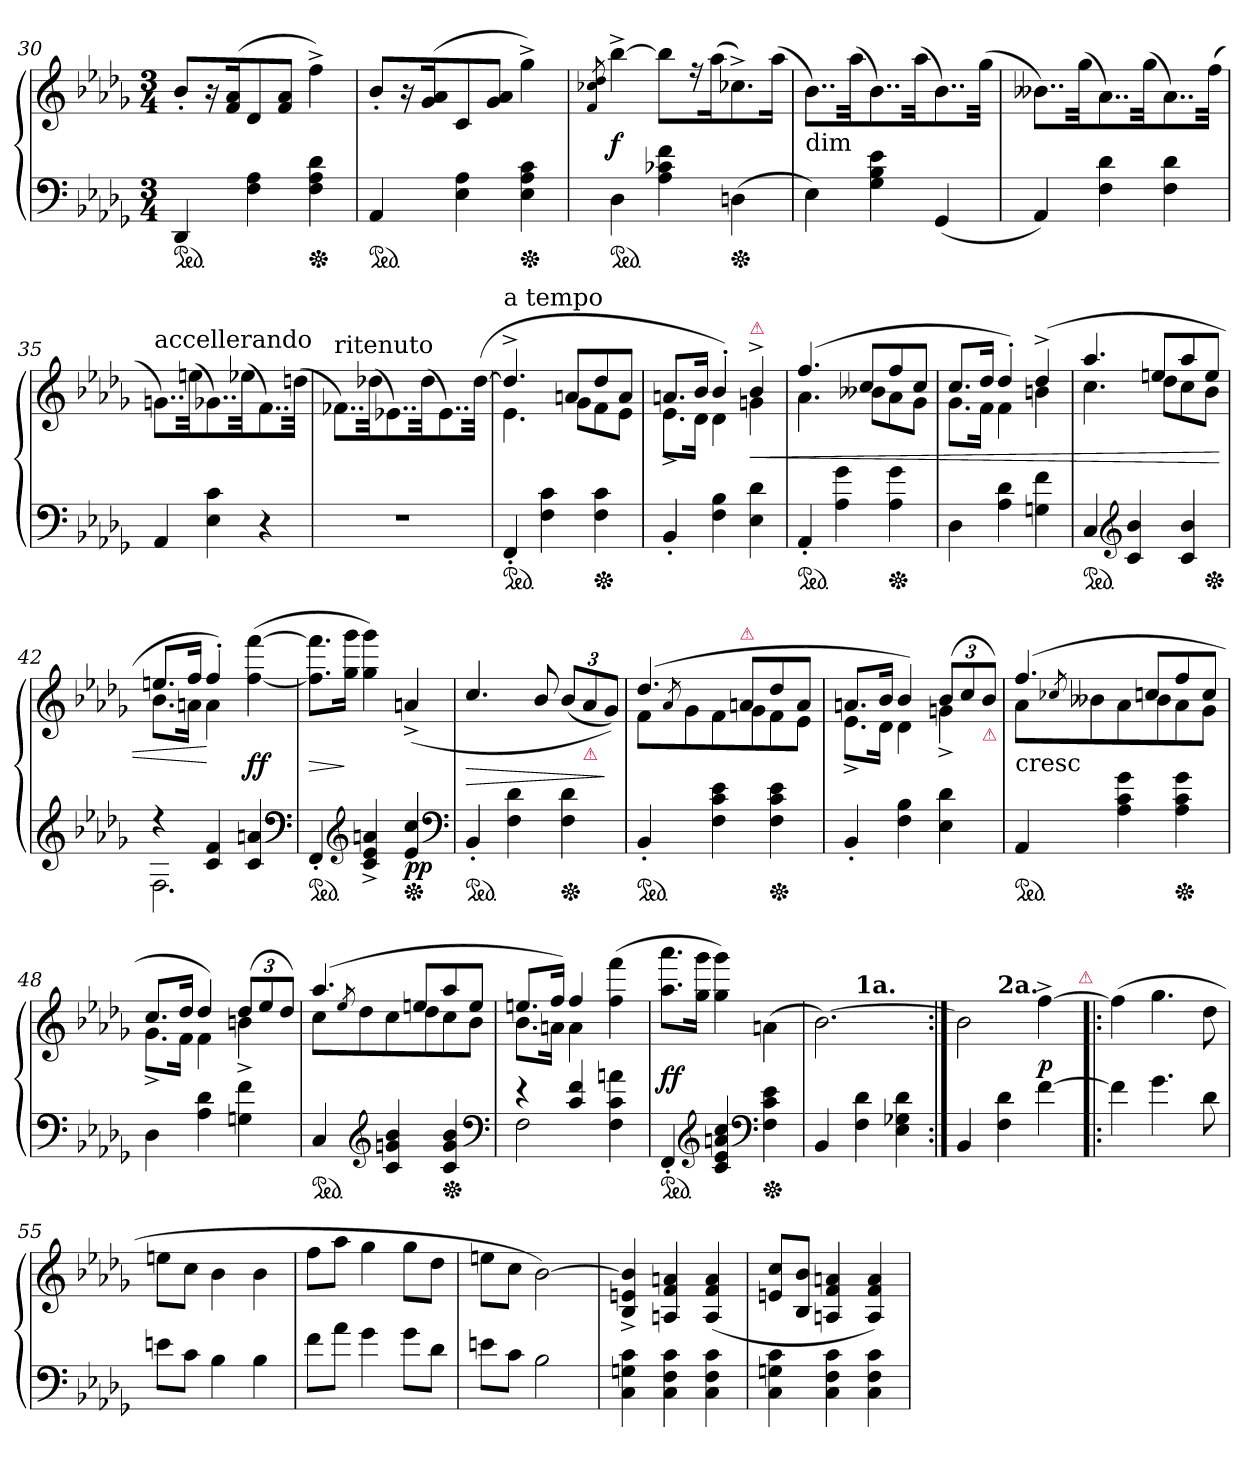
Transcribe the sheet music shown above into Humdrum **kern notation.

**kern	**kern	**dynam
*part1	*part1	*part1
*staff2	*staff1	*staff1/2
*clefF4	*clefG2	*
*k[b-e-a-d-g-]	*k[b-e-a-d-g-]	*
*b-:	*b-:	*
*M3/4	*M3/4	*
*ped	*	*
=30	=30	=30
4DD-	8b-'<L	.
.	16r	.
.	(<16f 16a-K	.
4F 4A-	8d-	.
.	8f 8a-J	.
*Xped	*	*
4F 4A- 4d-	4ff^>\)	.
=31	=31	=31
*ped	*	*
4AA-	8b-'<L	.
.	16r	.
.	(<16g- 16a-K	.
4E- 4A-	8c	.
.	8g- 8a-J	.
*Xped	*	*
4E- 4A- 4c	4gg-^>\)	.
=32	=32	=32
.	8qf/ 8qcc-X/ 8qdd-/	.
*ped	*	*
4D-	[4bb-^<	f
4A- 4c-X 4f	8bb-L]	.
.	16r	.
.	(>16aa-K	.
*Xped	*	*
(>4Dn	8.cc-X^<)	.
.	(>16aa-Jk	.
=33	=33	=33
!	!LO:TX:c:t=dim	!
4E-)	8..b-L)	.
.	(>32aa-KK	.
4G- 4B- 4e-	8..b-)	.
.	(>32aa-KK	.
(<4GG-	8..b-)	.
.	(>32gg-Jkk	.
=34	=34	=34
4AA-)	8..b--XL)	.
.	(>32gg-KK	.
4F 4d-	8..a-)	.
.	(>32gg-KK	.
4F 4d-	8..a-)	.
.	(>32ffJkk	.
=35	=35	=35
!	!LO:TX:a:t=accellerando	!
4AA-	8..gnL)	.
.	(>32eenKK	.
4E- 4c	8..g-X)	.
.	(>32ee-XKK	.
4r	8..f)	.
.	(>32ddnJkk	.
=36	=36	=36
!	!LO:TX:a:t=ritenuto	!
2.r	8..f-X\L)	.
.	(>32dd-XKK	.
.	8..e-X)	.
.	(>32dd-KK	.
.	8..e-)	.
.	(<[32dd-Jkk	.
=37	=37	=37
*	*^	*
!	!LO:TX:a:t=a tempo	!	!
*ped	*	*	*
4FF'<	(>4.dd-^>]	4.e-)	.
4F 4c	.	.	.
.	8anL	8g-L	.
*Xped	*	*	*
4F 4c	8dd-	8f	.
.	8aJ	8e-J	.
=38	=38	=38	=38
4BB-'<	8.anL	8.e-^<L	.
.	16b-Jk	16d-Jk	.
4F 4B-	4b-'>)	4d-	.
!	!LO:TX:a:color=crimson:t=⚠	!	!
!	!	!	!LO:HP:b
4E- 4d-	4b-^>	4gn	<
=39	=39	=39	=39
*ped	*	*	*
4AA-'<	(4.ff	4.a-	.
4A- 4g-	.	.	.
.	8ccL	8b--XL	.
*Xped	*	*	*
4A- 4g-	8ff	8a-	.
.	8ccJ	8g-J	.
=40	=40	=40	=40
4D-	8.ccL	8.g-L	.
.	16dd-Jk	16fJk	.
4A- 4d-	4dd-'>)	4f	.
4Gn 4f	(>4dd-^>	4bn	.
=41	=41	=41	=41
*ped	*	*	*
4C	4.aa-	4.cc	.
*clefG2	*	*	*
4c 4b-	.	.	.
.	8eenL	8dd-L	.
4c 4b-	8aa-	8cc	.
*Xped	*	*	*
.	8eeJ	8b-J	.
=42	=42	=42	=42
*^	*	*	*
4r	2.F	8.eenL	8.b-L	.
.	.	16ffJk	16anJk	.
4c 4f	.	4ff'>)	4a	[
4c 4an	.	4ryy	(>[4ff [4fff	ff
*v	*v	*	*	*
*	*v	*v	*
*clefF4	*	*
=43	=43	=43
*ped	*	*
4FF'	8.ff] 8.fff]L	>
.	16gg- 16ggg-Jk	]
*clefG2	*	*
4c^< 4e-^< 4an^<	4gg- 4ggg-)	.
!	!	!LO:DY:b=2
*Xped	*	*
4e- 4cc	(<4an^<	p p
*clefF4	*	*
=44	=44	=44
*ped	*	*
4BB-'<	4.cc/	>
4F 4d-	.	.
.	8b-/	.
*Xped	*	*
4F 4d-	(<12b-L	.
!	!LO:TX:b:color=crimson:t=⚠	!
.	12a-	.
.	12g-J))	]
=45	=45	=45
*	*^	*
*ped	*	*	*
4BB-'<	(>4.dd-	8fL	.
.	.	8qa-/	.
.	.	8g-	.
4F 4c 4e-	.	8f	.
!	!LO:TX:a:color=crimson:t=⚠	!	!
.	8anL	8g-	.
*Xped	*	*	*
4F 4c 4e-	8dd-	8f	.
.	8aJ	8e-J	.
=46	=46	=46	=46
4BB-'<	8.anL	8.e-^<L	.
.	16b-Jk	16d-Jk	.
4F 4B-	4b-)	4d-	.
4E- 4d-	(12b-L	4gn^<	.
.	12cc	.	.
!	!LO:TX:b:color=crimson:t=⚠	!	!
.	12b-J)	.	.
=47	=47	=47	=47
!	!LO:TX:c:t=cresc	!	!
*ped	*	*	*
4AA-	(>4.ff	8a-L	.
.	.	8qcc-X/	.
.	.	8b--X	.
4A- 4c 4g-	.	8a-	.
.	8ccnL	8b--	.
*Xped	*	*	*
4A- 4c 4g-	8ff	8a-	.
.	8ccJ	8g-J	.
=48	=48	=48	=48
4D-	8.ccL	8.g-^<L	.
.	16dd-Jk	16fJk	.
4A- 4d-	4dd-)	4f	.
4Gn 4f	(>12dd-L	4bn^<	.
.	12ee-	.	.
.	12dd-J)	.	.
=49	=49	=49	=49
*ped	*	*	*
4C	(>4.aa-	8ccL	.
.	.	8qee-/	.
.	.	8dd-	.
*clefG2	*	*	*
4c 4gn 4b-	.	8cc	.
.	8eenL	8dd-	.
*Xped	*	*	*
4c 4g 4b-	8aa-	8cc	.
.	8eeJ	8b-J	.
*clefF4	*	*	*
=50	=50	=50	=50
*^	*	*	*
4r	2F	8.eenL	8.b-L	.
.	.	16ffJk)	16anJk	.
4c 4f	.	4ff	4a	.
4ryy	4F 4c 4an	4ryy	(>4ff 4fff	.
*v	*v	*	*	*
*	*v	*v	*
=51	=51	=51
*ped	*	*
4FF'<	8.aa- 8.aaa-L	ff
.	16gg- 16ggg-Jk	.
*clefG2	*	*
4c 4e- 4an 4cc	4gg- 4ggg-)	.
*clefF4	*	*
*Xped	*	*
4F 4c 4e-	(>4an\	.
=52	=52	=52
*	*^	*
4BB-/	[2.b-)	4ryy	.
!	!	!LO:TX:a:B:t=1a.	!
4F 4d-	.	2ryy	.
4E- 4G-X 4d-	.	.	.
=53:|!	=53:|!	=53:|!	=53:|!
4BB-/	2b-]	4ryy	.
!	!	!LO:TX:a:B:t=2a.	!
4F 4d-	.	2ryy	.
[4f	[4ff^<	.	p
!	!LO:TX:a:color=crimson:t=⚠	!	!
=54!|:	=54!|:	=54!|:	=54!|:
!	!LO:TX:a:t=legato	!	!
!	!LO:TX:b:t=sotto voce	!	!
*	*v	*v	*
4f]	(>4ff]	.
4.g-	4.gg-	.
8d-	8dd-	.
=55	=55	=55
8enL	8eenL	.
8cJ	8ccJ	.
4B-	4b-	.
4B-	4b-	.
=56	=56	=56
8fL	8ffL	.
8a-J	8aa-J	.
4g-	4gg-	.
8g-L	8gg-L	.
8d-J	8dd-J	.
=57	=57	=57
8enL	8eenL	.
8cJ	8ccJ	.
2B-	[2b-)	.
=58	=58	=58
4C 4Gn 4c	4B-^< 4en^< 4b-]^<	.
4C 4F 4c	4An 4f 4an	.
4C 4F 4c	(<4A 4f 4a	.
=59	=59	=59
4C 4Gn 4c	8en 8ccL	.
.	8B- 8b-J	.
4C 4F 4c	4An 4f 4an	.
4C 4F 4c	4A 4f 4a)	.
=	=	=
*-	*-	*-
